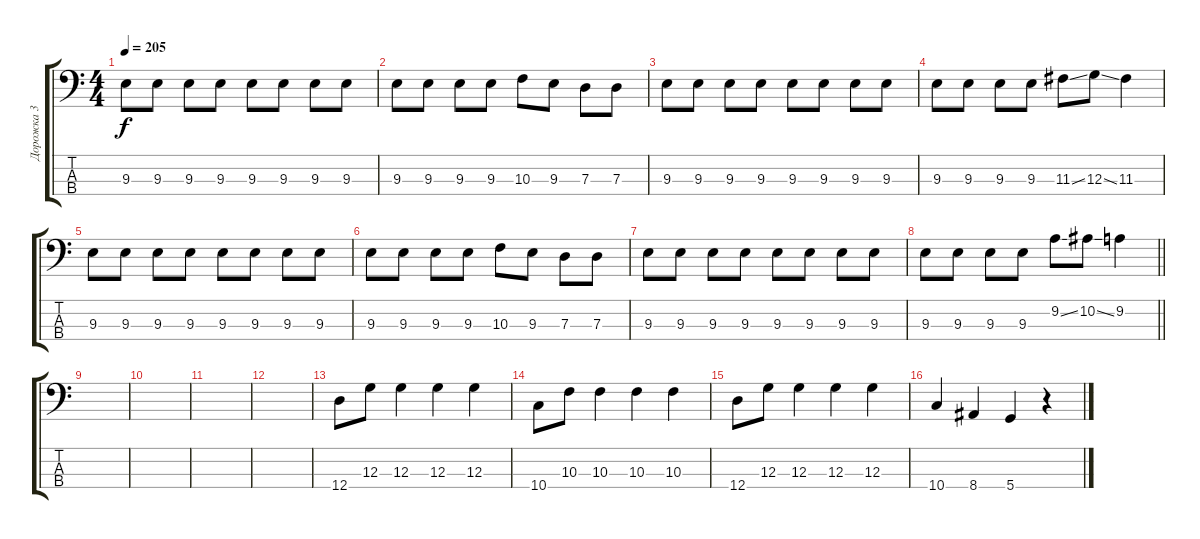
\track ("Дорожка 3" "Дорожка 3") {instrument slapbass2}
\staff {score tabs}
\tuning (F2 C2 G1 D1) {hide}
\ts (4 4)
\tempo 205
\clef f4
\ks c
9.3.8{dy f instrument synthbass2} 9.3.8 9.3.8 9.3.8 9.3.8 9.3.8 9.3.8 9.3.8 |
9.3.8 9.3.8 9.3.8 9.3.8 10.3.8 9.3.8 7.3.8 7.3.8 |
9.3.8 9.3.8 9.3.8 9.3.8 9.3.8 9.3.8 9.3.8 9.3.8 |
9.3.8 9.3.8 9.3.8 9.3.8 11.3{ss}.8{instrument slapbass2} 12.3{ss}.8 11.3.4 |
9.3.8{instrument synthbass2} 9.3.8 9.3.8 9.3.8 9.3.8 9.3.8 9.3.8 9.3.8 |
9.3.8 9.3.8 9.3.8 9.3.8 10.3.8 9.3.8 7.3.8 7.3.8 |
9.3.8 9.3.8 9.3.8 9.3.8 9.3.8 9.3.8 9.3.8 9.3.8 |
\barLineRight lightlight
9.3.8 9.3.8 9.3.8 9.3.8 9.2{ss}.8{instrument synthbass2} 10.2{ss}.8 9.2.4 |
|
|
|
|
12.4.8{instrument synthbass2} 12.3.8 12.3.4 12.3.4 12.3.4 |
10.4.8 10.3.8 10.3.4 10.3.4 10.3.4 |
12.4.8 12.3.8 12.3.4 12.3.4 12.3.4 |
10.4.4{instrument slapbass2} 8.4.4 5.4.4 r.4
